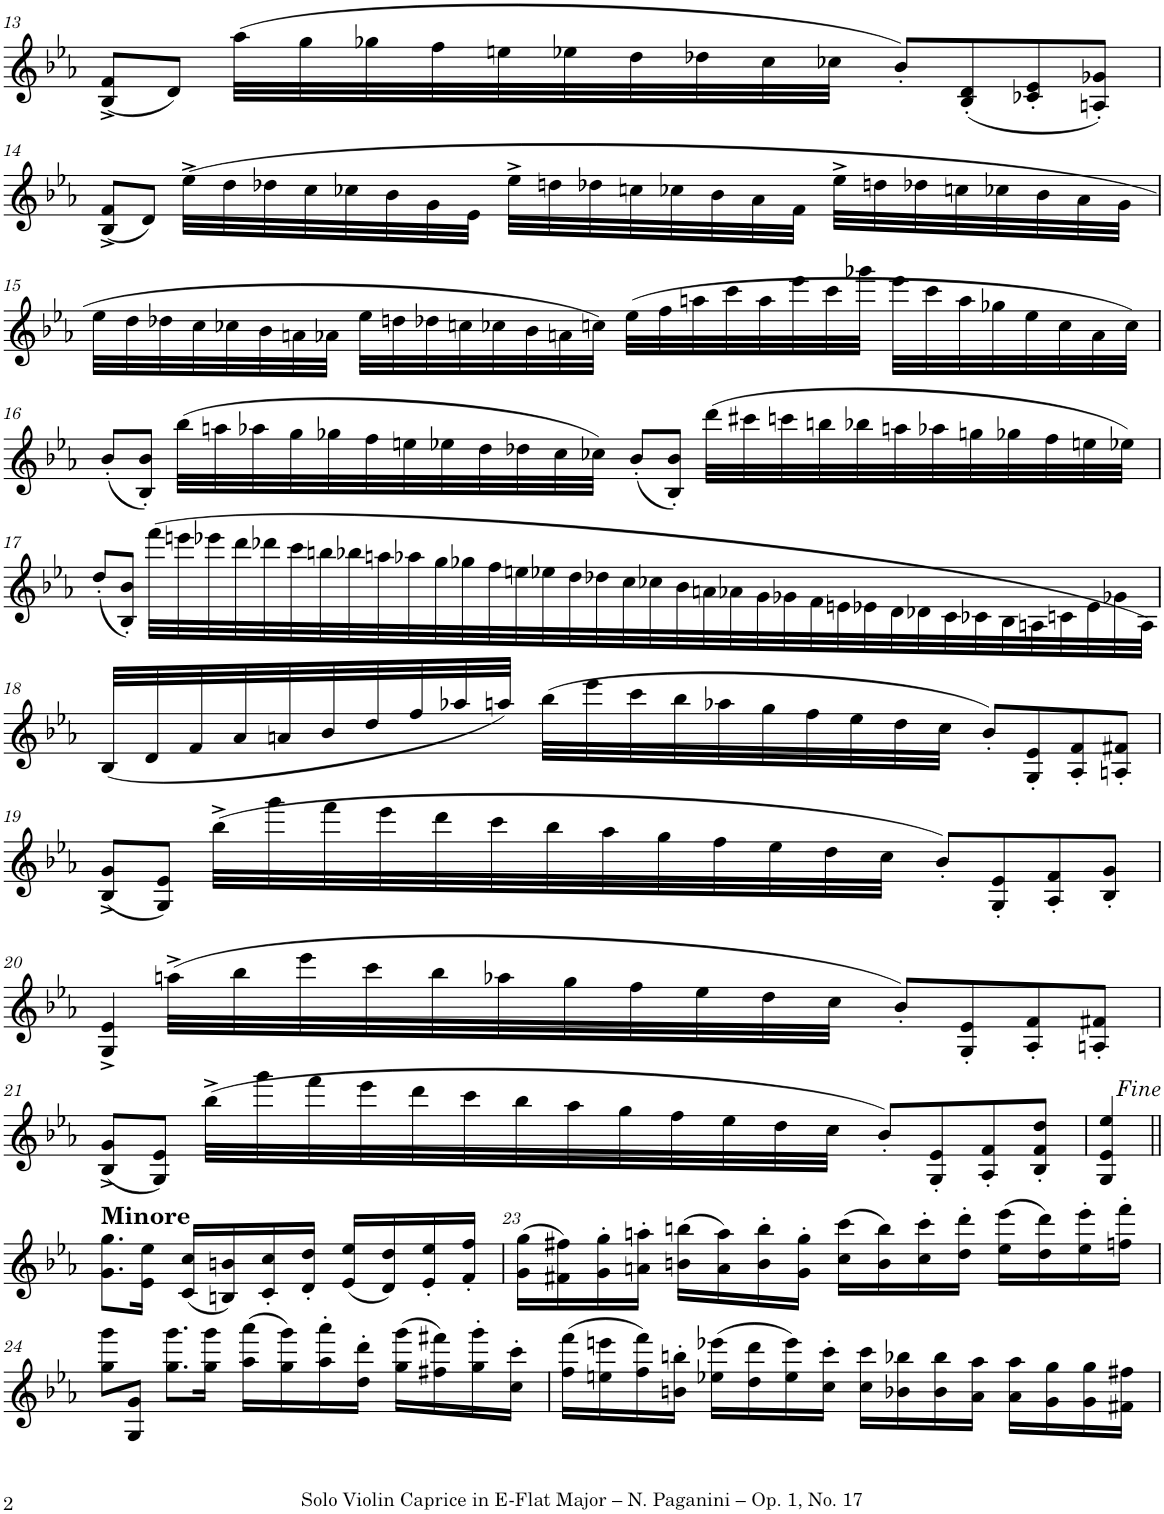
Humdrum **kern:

**kern
*part1
*staff1
*I"Violin
*I'Vln.
!!LO:PB:g=z
*clefG2
*k[b-e-a-]
*M4/4
*met(c)
=13
(8B-/^ 8f/^L
8d/J)
*Xtuplet
(40aa-\LLL
40gg\
40gg-X\
40ff\
40een\
40ee-X\
40dd\
40dd-X\
40cc\
40cc-X\JJJ
8b-'/L)
(8B-/' 8d/'
8c-X/' 8e-/'
8An/' 8g-X/'J)
!!LO:LB:g=z
=14
(8B-/^ 8f/^L
8d/J)
(32ee-^\LLL
32dd\
32dd-X\
32cc\
32cc-X\
32b-\
32g\
32e-\JJJ
32ee-^\LLL
32ddn\
32dd-X\
32ccn\
32cc-X\
32b-\
32a-\
32f\JJJ
32ee-^\LLL
32ddn\
32dd-X\
32ccn\
32cc-X\
32b-\
32a-\
32g\JJJ
!!LO:LB:g=z
=15
32ee-\LLL
32dd\
32dd-X\
32cc\
32cc-X\
32b-\
32an\
32a-X\JJJ
32ee-\LLL
32ddn\
32dd-X\
32ccn\
32cc-X\
32b-\
32an\
32ccn\JJJ)
(32ee-\LLL
32ff\
32aan\
32ccc\
32aa\
32eee-\
32ccc\
32ggg-X\JJJ
32eee-\LLL
32ccc\
32aa\
32gg-X\
32ee-\
32cc\
32a\
32cc\JJJ)
!!LO:LB:g=z
=16
(8b-'/L
8B-/' 8b-/'J)
(48bb-\LLL
48aan\
48aa-X\
48gg\
48gg-X\
48ff\
48een\
48ee-X\
48dd\
48dd-X\
48cc\
48cc-X\JJJ)
(8b-'/L
8B-/' 8b-/'J)
(48ddd\LLL
48ccc#X\
48cccn\
48bbn\
48bb-X\
48aan\
48aa-X\
48ggn\
48gg-X\
48ff\
48een\
48ee-X\JJJ)
!!LO:LB:g=z
=17
(8dd'/L
8B-/' 8b-/'J)
(148%3fff\LLL
148%3eeen\
148%3eee-X\
148%3ddd\
148%3ddd-X\
148%3ccc\
148%3bbn\
148%3bb-X\
148%3aan\
148%3aa-X\
148%3gg\
148%3gg-X\
148%3ff\
148%3een\
148%3ee-X\
148%3dd\
148%3dd-X\
148%3cc\
148%3cc-X\
148%3b-\
148%3an\
148%3a-X\
148%3g\
148%3g-X\
148%3f\
148%3en\
148%3e-X\
148%3d\
148%3d-X\
148%3c\
148%3c-X\
148%3B-\
148%3An\
148%3cn\
148%3e-\
148%3g-X\
148%3A\JJJ)
!!LO:LB:g=z
=18
(40B-/LLL
40d/
40f/
40a-/
40an/
40b-/
40dd/
40ff/
40aa-X/
40aan/JJJ)
(40bb-\LLL
40eee-\
40ccc\
40bb-\
40aa-X\
40gg\
40ff\
40ee-\
40dd\
40cc\JJJ
8b-'/L)
8G/' 8e-/'
8A-/' 8f/'
8An/' 8f#X/'J
!!LO:LB:g=z
=19
(8B-/^ 8g/^L
8G/ 8e-/J)
(52bb-^\LLL
52ggg\
52fff\
52eee-\
52ddd\
52ccc\
52bb-\
52aa-\
52gg\
52ff\
52ee-\
52dd\
52cc\JJJ
8b-'/L)
8G/' 8e-/'
8A-/' 8f/'
8B-/' 8g/'J
!!LO:LB:g=z
=20
4G/^ 4e-/^
(44aan^\LLL
44bb-\
44eee-\
44ccc\
44bb-\
44aa-X\
44gg\
44ff\
44ee-\
44dd\
44cc\JJJ
8b-'/L)
8G/' 8e-/'
8A-/' 8f/'
8An/' 8f#X/'J
!!LO:LB:g=z
=21
(8B-/^ 8g/^L
8G/ 8e-/J)
(52bb-^\LLL
52ggg\
52fff\
52eee-\
52ddd\
52ccc\
52bb-\
52aa-\
52gg\
52ff\
52ee-\
52dd\
52cc\JJJ
8b-'/L)
8G/' 8e-/'
8A-/' 8f/'
8B-/' 8f/' 8dd/'J
=22
4G/ 4e-/ 4ee-/
!!LO:LB:g=z
=22X3||
!LO:TX:a:B:t=Minore
8.g\ 8.gg\L
16e-\ 16ee-\Jk
(16c/ 16cc/LL
16Bn/ 16bn/)
16c/' 16cc/'
16d/' 16dd/'JJ
(16e-/ 16ee-/LL
16d/ 16dd/)
16e-/' 16ee-/'
16f/' 16ff/'JJ
=23
(16g\ 16gg\LL
16f#X\ 16ff#X\)
16g\' 16gg\'
16an\' 16aan\'JJ
(16bn\ 16bbn\LL
16a\ 16aa\)
16b\' 16bb\'
16g\' 16gg\'JJ
(16cc\ 16ccc\LL
16b\ 16bb\)
16cc\' 16ccc\'
16dd\' 16ddd\'JJ
(16ee-\ 16eee-\LL
16dd\ 16ddd\)
16ee-\' 16eee-\'
16ffn\' 16fff\'JJ
!!LO:LB:g=z
=24
8gg\ 8ggg\L
8G/ 8g/J
8.gg\ 8.ggg\L
16gg\ 16ggg\Jk
(16aa-\ 16aaa-\LL
16gg\ 16ggg\)
16aa-\' 16aaa-\'
16dd\' 16ddd\'JJ
(16gg\ 16ggg\LL
16ff#X\ 16fff#X\)
16gg\' 16ggg\'
16cc\' 16ccc\'JJ
=25
(16ff\ 16fff\LL
16een\ 16eeen\
16ff\ 16fff\)
16bn\' 16bbn\'JJ
(16ee-X\ 16eee-X\LL
16dd\ 16ddd\
16ee-\ 16eee-\)
16cc\' 16ccc\'JJ
16cc\ 16ccc\LL
16b-X\ 16bb-X\
16b-\ 16bb-\
16a-\ 16aa-\JJ
16a-\ 16aa-\LL
16g\ 16gg\
16g\ 16gg\
16f#X\ 16ff#X\JJ
=
*-
